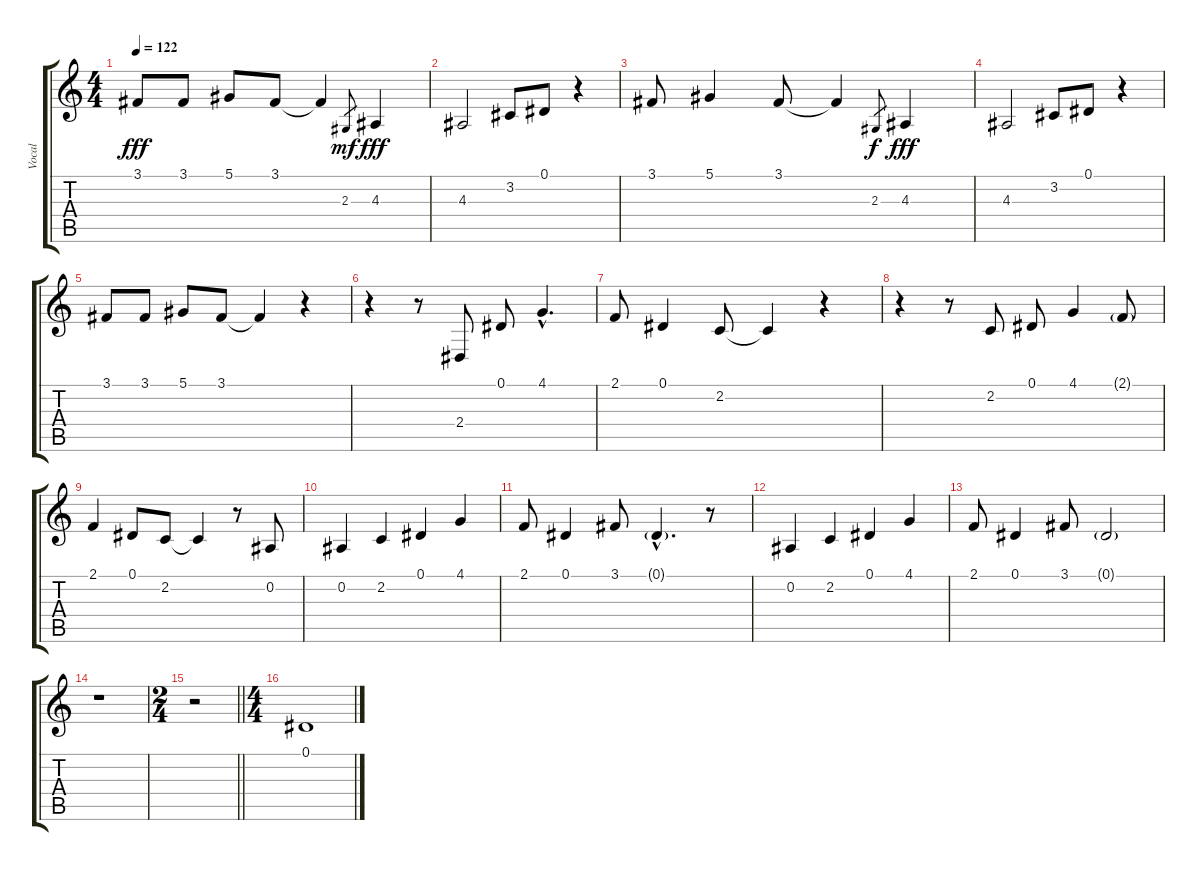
\track ("Vocal" "Vocal") {instrument tenorsax}
\staff {score tabs}
\tuning (Eb4 Bb3 Gb3 Db3 Ab2 Eb2) {hide}
\ts (4 4)
\tempo 122
\clef g2
\ks c
3.1.8{dy fff} 3.1.8 5.1.8 3.1.8 3.1{t}.4 2.3.8{gr dy mf} 4.3.4{dy fff} |
4.3.2 3.2.8 0.1.8 r.4 |
3.1.8 5.1.4 3.1.8 3.1{t}.4 2.3.8{gr dy f} 4.3.4{dy fff} |
4.3.2 3.2.8 0.1.8 r.4 |
3.1.8 3.1.8 5.1.8 3.1.8 3.1{t}.4 r.4 |
r.4 r.8 2.4.8 0.1.8 4.1{hac}.4{d} |
2.1.8 0.1.4 2.2.8 2.2{t}.4 r.4 |
r.4 r.8 2.2.8 0.1.8 4.1.4 2.1{g}.8 |
2.1.4 0.1.8 2.2.8 2.2{t}.4 r.8 0.2.8 |
0.2.4 2.2.4 0.1.4 4.1.4 |
2.1.8 0.1.4 3.1.8 0.1{g hac}.4{d} r.8 |
0.2.4 2.2.4 0.1.4 4.1.4 |
2.1.8 0.1.4 3.1.8 0.1{g}.2 |
r.1 |
\ts (2 4)
\barLineRight lightlight
r.2 |
\ts (4 4)
0.1.1
